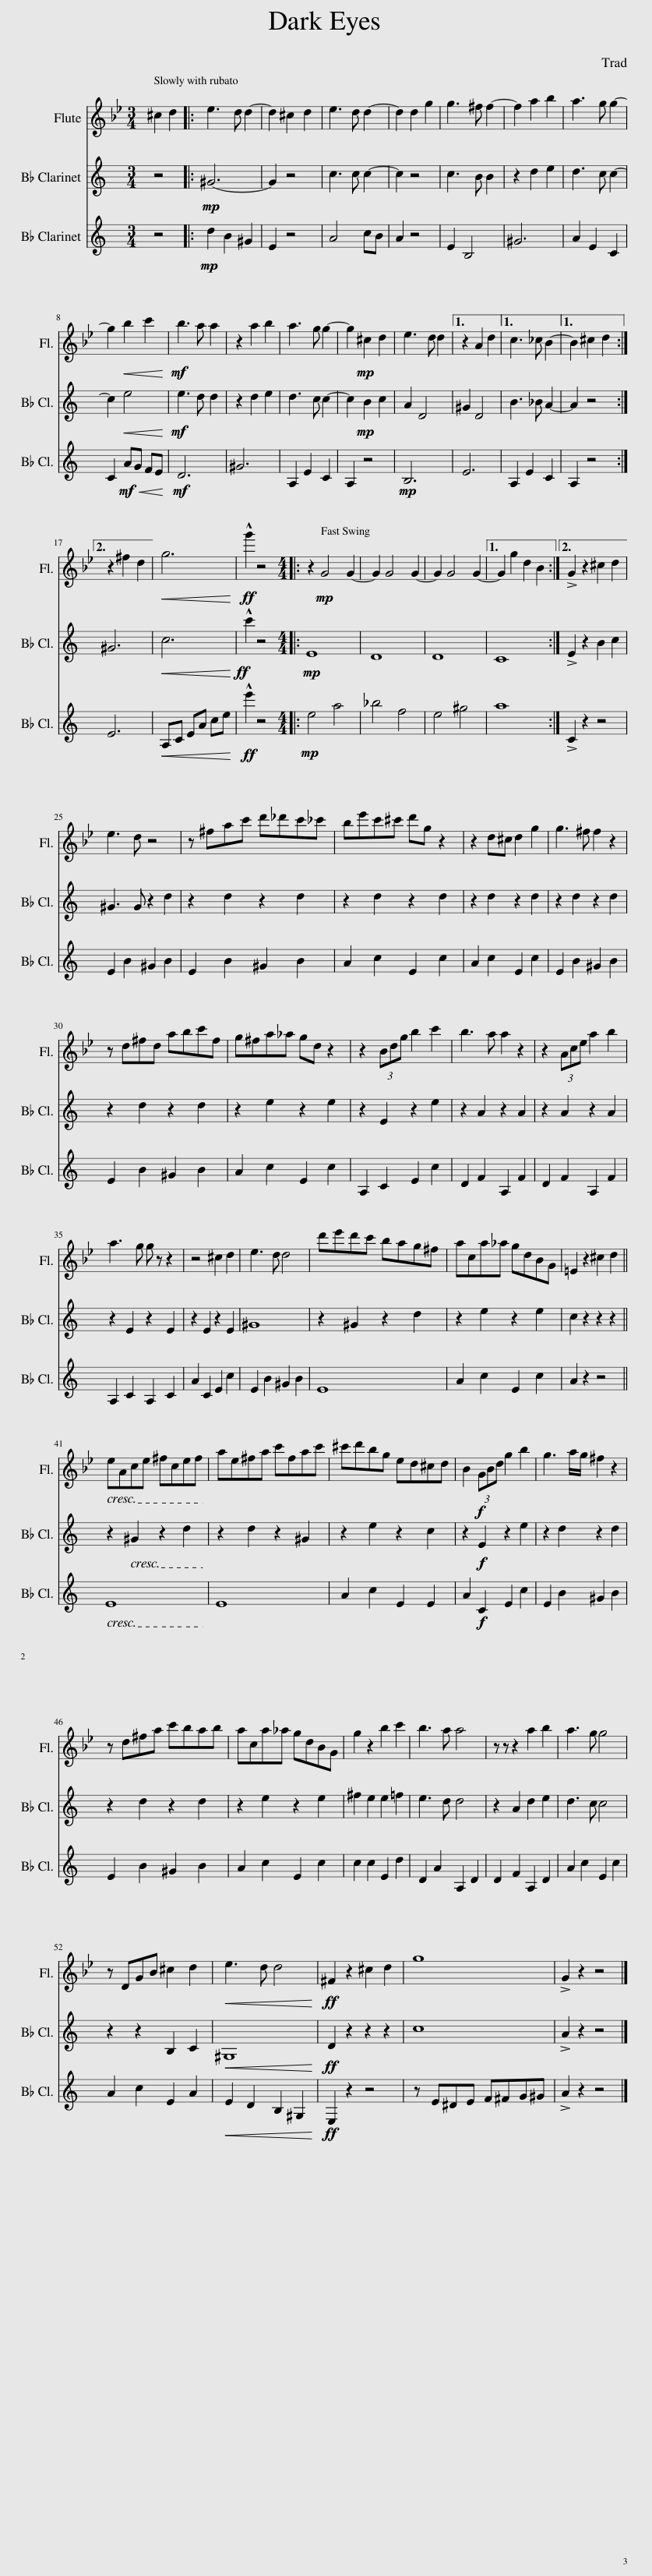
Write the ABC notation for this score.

X:1
%%score 1 2 3
L:1/8
M:3/4
I:linebreak $
K:Bb
V:1 treble
V:2 treble transpose=-2
V:3 treble transpose=-2
V:1
 ^c2 d2 |: e3 d d2- | d2 ^c2 d2 | e3 d d2- | d2 d2 g2 | %5
 g3 ^f f2- | f2 a2 b2 | a3 g g2- |$ g2!<(! b2 c'2!<)! |!mf! b3 a a2 | %10
 z2 a2 b2 | a3 g g2- | g2!mp! ^c2 d2 | e3 d d2 |1 z2 A2 d2 ||1 %15
 c3 _c B2- ||1 B2 ^c2 d2 :|2$ z2 ^f2 d2 ||!<(! g6!<)! |!ff! !^!g'2 z4 |: %20
[M:4/4] z2!mp! G4 G2- | G2 G4 G2- | G2 G4 G2- |1 G2 g2 d2 B2 :|2 !>!G2 z2 ^c2 d2 ||$ %25
 e3 d z4 | z ^fac' d'_d'c'_c' | be'c'^c' d'g z2 | z2 d^c d2 g2 | g3 ^f f2 z2 |$ %30
 z d^fd abc'f | g^fa_a gd z2 | z2 (3Bdg b2 c'2 | b3 a a2 z2 | z2 (3Ace a2 b2 |$ %35
 a3 g g z z2 | z4 ^c2 d2 | e3 d d4 | d'e'd'c' bag^f | aca_a gdBG | %40
 =E2 z2 ^c2 d2 ||$ eAce ^fcef | ae^fa c'fac' | ^c'd'bg ed^cd | B2!f! (3GBd g2 b2 | %45
 g3 a/g/ ^f2 z2 |$ z d^fa c'bab | aca_a gdBG | g2 z2 b2 c'2 | b3 a a4 | %50
 z z z2 a2 b2 | a3 g g4 |$ z DGB ^c2 d2 |!<(! e3 d d4!<)! |!ff! ^F2 z2 ^c2 d2 | %55
 g8 | !>!G2 z2 z4 |] %57
V:2
[K:C] z4 |:!mp! ^G6- | G2 z4 | c3 c c2- | c2 z4 | %5
 c3 B B2 | z2 d2 e2 | d3 c c2- |$ c2!<(! e4!<)! |!mf! e3 d d2 | %10
 z2 d2 e2 | d3 c c2- | c2!mp! B2 c2 | A2 D4 |1 ^G2 D4 ||1 %15
 B3 _B A2- ||1 A2 z4 :|2$ ^G6 ||!<(! c6!<)! |!ff! !^!c'2 z4 |: %20
[M:4/4]!mp! E8 | D8 | D8 |1 C8 :|2 !>!E2 z2 B2 c2 ||$ %25
 ^G3 G z2 d2 | z2 d2 z2 d2 | z2 d2 z2 d2 | z2 d2 z2 d2 | z2 d2 z2 d2 |$ %30
 z2 d2 z2 d2 | z2 e2 z2 e2 | z2 E2 z2 e2 | z2 A2 z2 A2 | z2 A2 z2 A2 |$ %35
 z2 E2 z2 E2 | z2 E2 z2 E2 | ^G8 | z2 ^G2 z2 d2 | z2 e2 z2 e2 | %40
 c2 z2 z2 z2 ||$ z2 ^G2 z2 d2 | z2 d2 z2 ^G2 | z2 e2 z2 c2 | z2!f! E2 z2 e2 | %45
 z2 d2 z2 d2 |$ z2 d2 z2 d2 | z2 e2 z2 e2 | ^f2 e2 e2 =f2 | e3 d d4 | %50
 z2 A2 d2 e2 | d3 c c4 |$ z2 z2 B,2 C2 |!<(! ^G,8!<)! |!ff! D2 z2 z2 z2 | %55
 c8 | !>!A2 z2 z4 |] %57
V:3
[K:C] z4 |:!mp! d2 B2 ^G2 | E2 z4 | A4 cB | A2 z4 | %5
 E2 B,4 | ^G6 | A2 E2 C2 |$ C2!mf!!<(! AG FE!<)! |!mf! D6 | %10
 ^G6 | A,2 E2 C2 | A,2 z4 |!mp! B,6 |1 E6 ||1 %15
 A,2 E2 C2 ||1 A,2 z4 :|2$ E6 ||!<(! A,C EA ce!<)! |!ff! !^!e'2 z4 |: %20
[M:4/4]!mp! e4 a4 | _b4 f4 | e4 ^g4 |1 a8 :|2 !>!C2 z2 z4 ||$ %25
 E2 B2 ^G2 B2 | E2 B2 ^G2 B2 | A2 c2 E2 c2 | A2 c2 E2 c2 | E2 B2 ^G2 B2 |$ %30
 E2 B2 ^G2 B2 | A2 c2 E2 c2 | A,2 C2 E2 c2 | D2 F2 A,2 F2 | D2 F2 A,2 F2 |$ %35
 A,2 C2 A,2 C2 | A2 C2 E2 c2 | E2 B2 ^G2 B2 | E8 | A2 c2 E2 c2 | %40
 A2 z2 z4 ||$ E8 | E8 | A2 c2 E2 E2 | A2!f! C2 E2 c2 | %45
 E2 B2 ^G2 B2 |$ E2 B2 ^G2 B2 | A2 c2 E2 c2 | c2 c2 E2 d2 | D2 A2 A,2 D2 | %50
 D2 F2 A,2 D2 | A2 c2 E2 c2 |$ A2 c2 E2 A2 |!<(! E2 D2 B,2 ^G,2!<)! |!ff! E,2 z2 z4 | %55
 z E^DE F^FG^G | !>!A2 z2 z4 |] %57
